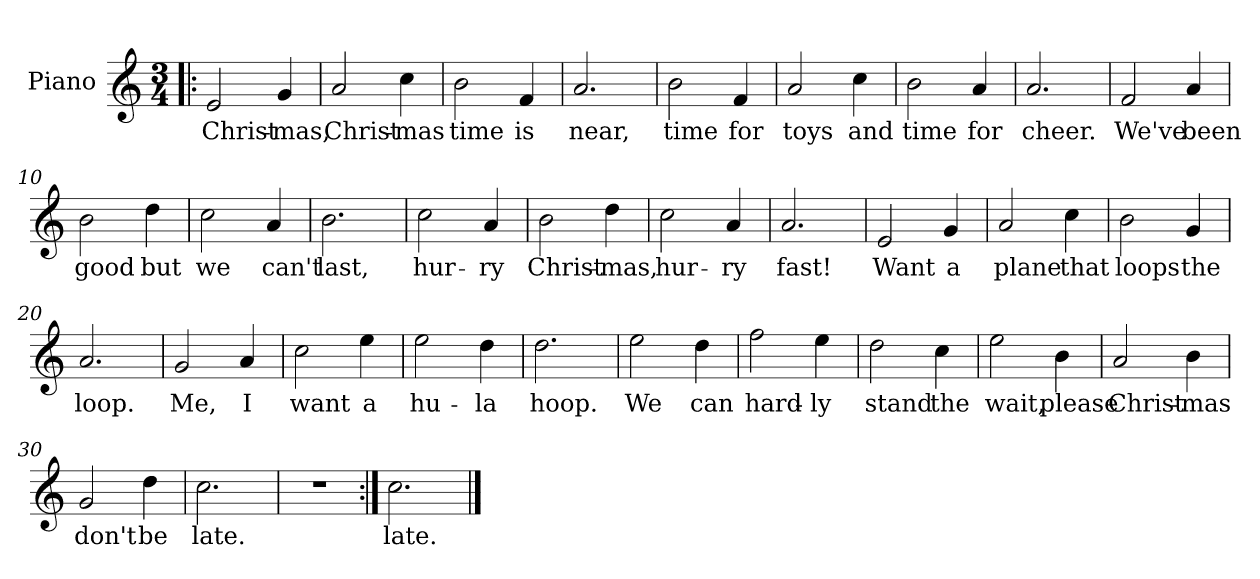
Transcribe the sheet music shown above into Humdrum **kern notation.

**kern	**text
*part1	*part1
*staff1	*staff1
*I"Piano	*
*I'Pno.	*
*clefG2	*
*k[]	*
*C:	*
*M3/4	*
=1!|:	=1!|:
2e/	Christ-
4g/	-mas,
=2	=2
2a/	Christ-
4cc\	-mas
=3	=3
2b\	time
4f/	is
=4	=4
2.a/	near,
=5	=5
2b\	time
4f/	for
!!LO:LB:g=z
=6	=6
2a/	toys
4cc\	and
=7	=7
2b\	time
4a/	for
=8	=8
2.a/	cheer.
=9	=9
2f/	We've
4a/	been
!!LO:LB:g=z
=10	=10
2b\	good
4dd\	but
=11	=11
2cc\	we
4a/	can't
=12	=12
2.b\	last,
=13	=13
2cc\	hur-
4a/	-ry
!!LO:LB:g=z
=14	=14
2b\	Christ-
4dd\	-mas,
=15	=15
2cc\	hur-
4a/	-ry
=16	=16
2.a/	fast!
=17	=17
2e/	Want
4g/	a
!!LO:LB:g=z
=18	=18
2a/	plane
4cc\	that
=19	=19
2b\	loops
4g/	the
=20	=20
2.a/	loop.
=21	=21
2g/	Me,
4a/	I
!!LO:LB:g=z
=22	=22
2cc\	want
4ee\	a
=23	=23
2ee\	hu-
4dd\	-la
=24	=24
2.dd\	hoop.
=25	=25
2ee\	We
4dd\	can
!!LO:LB:g=z
=26	=26
2ff\	hard-
4ee\	-ly
=27	=27
2dd\	stand
4cc\	the
=28	=28
2ee\	wait,
4b\	please
=29	=29
2a/	Christ-
4b\	-mas
!!LO:LB:g=z
=30	=30
2g/	don't
4dd\	be
=31	=31
2.cc\	late.
=32	=32
2.r	.
=33:|!	=33:|!
2.cc\	late.
==	==
*-	*-
